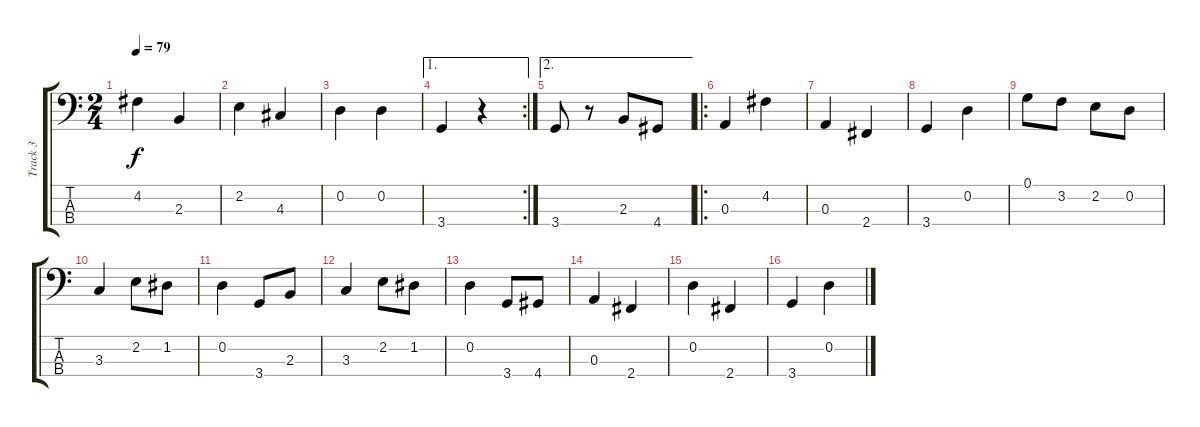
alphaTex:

\track ("Track 3" "Track 3") {instrument electricbassfinger}
\staff {score tabs}
\tuning (G2 D2 A1 E1) {hide}
\ts (2 4)
\tempo 79
\clef f4
\ks c
4.2.4{dy f} 2.3.4 |
2.2.4 4.3.4 |
0.2.4 0.2.4 |
\ae 1
\rc 2
3.4.4 r.4 |
\ae 2
3.4.8 r.8 2.3.8 4.4.8 |
\ro
0.3.4 4.2.4 |
0.3.4 2.4.4 |
3.4.4 0.2.4 |
0.1.8 3.2.8 2.2.8 0.2.8 |
3.3.4 2.2.8 1.2.8 |
0.2.4 3.4.8 2.3.8 |
3.3.4 2.2.8 1.2.8 |
0.2.4 3.4.8 4.4.8 |
0.3.4 2.4.4 |
0.2.4 2.4.4 |
3.4.4 0.2.4
